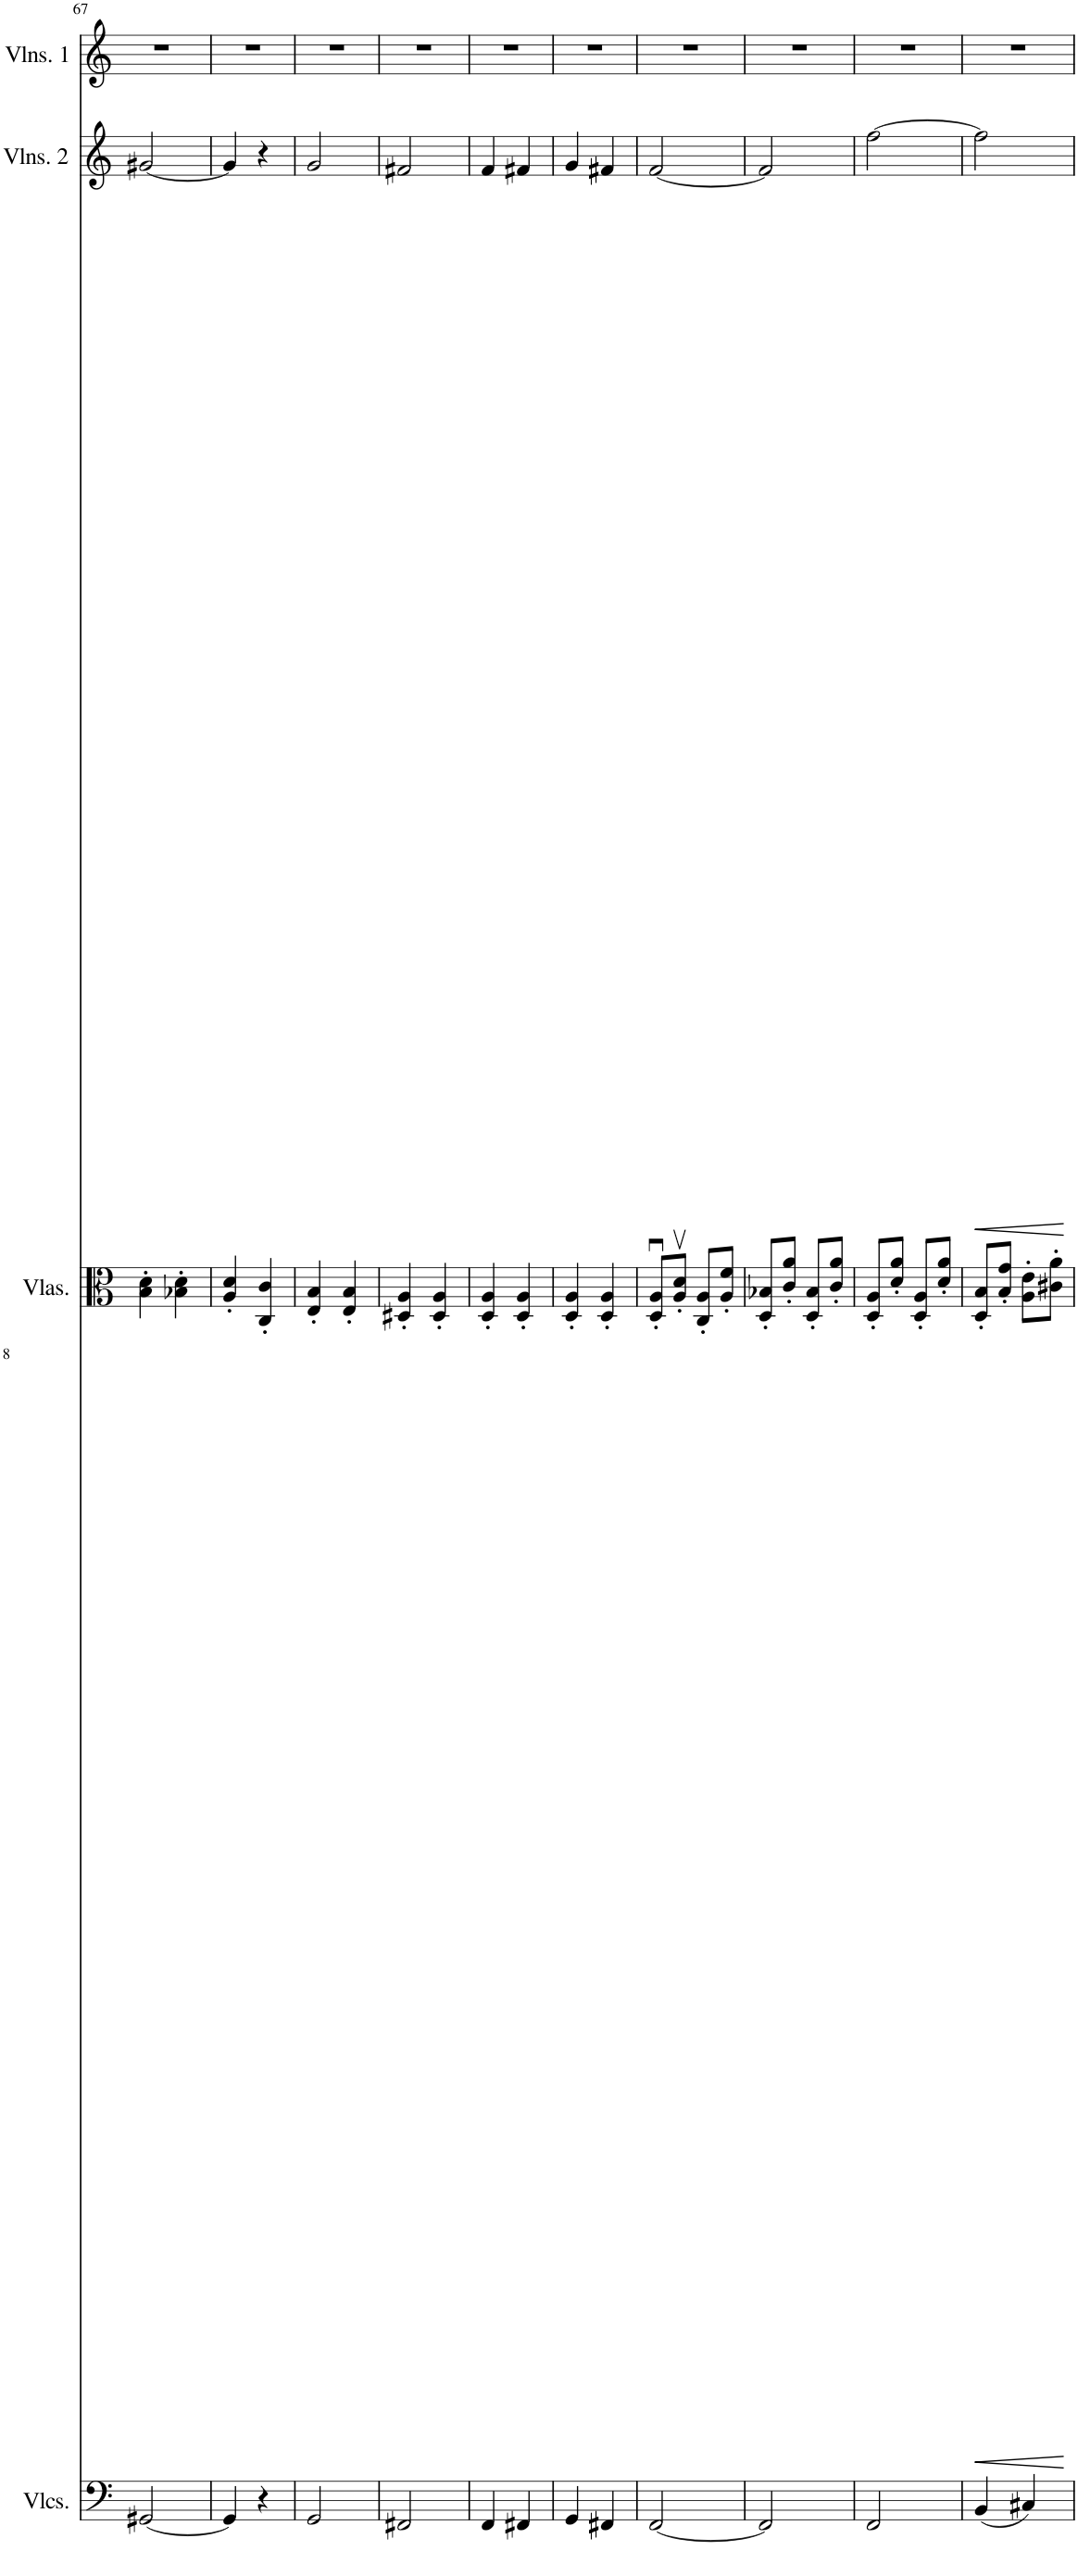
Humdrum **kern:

**kern	**dynam	**kern	**dynam	**kern	**dynam	**kern
*part4	*part4	*part3	*part3	*part2	*part2	*part1
*staff4	*staff4	*staff3	*staff3	*staff2	*staff2	*staff1
*I"Violoncellos	*	*I"Violas	*	*I"Violins 2	*	*I"Violins 1
*I'Vlcs.	*	*I'Vlas.	*	*I'Vlns. 2	*	*I'Vlns. 1
!!LO:PB:g=z
*clefF4	*	*clefC3	*	*clefG2	*	*clefG2
*k[]	*	*k[]	*	*k[]	*	*k[]
*M2/4	*	*M2/4	*	*M2/4	*	*M2/4
=67	=67	=67	=67	=67	=67	=67
[2GG#X/	.	4B\' 4d\'	.	[2g#X/	.	2r
.	.	4B-X\' 4d\'	.	.	.	.
=68	=68	=68	=68	=68	=68	=68
4GG#/]	.	4A/' 4d/'	.	4g#/]	.	2r
4r	.	4C/' 4c/'	.	4r	.	.
=69	=69	=69	=69	=69	=69	=69
2GG/	.	4E/' 4B/'	.	2g/	.	2r
.	.	4E/' 4B/'	.	.	.	.
=70	=70	=70	=70	=70	=70	=70
2FF#X/	.	4D#X/' 4A/'	.	2f#X/	.	2r
.	.	4D#/' 4A/'	.	.	.	.
=71	=71	=71	=71	=71	=71	=71
4FF/	.	4D/' 4A/'	.	4f/	.	2r
4FF#X/	.	4D/' 4A/'	.	4f#X/	.	.
=72	=72	=72	=72	=72	=72	=72
4GG/	.	4D/' 4A/'	.	4g/	.	2r
4FF#X/	.	4D/' 4A/'	.	4f#X/	.	.
=73	=73	=73	=73	=73	=73	=73
[2FF/	.	8D/u' 8A/u'L	.	[2f/	.	2r
.	.	8A/v' 8d/v'J	.	.	.	.
.	.	8C/' 8A/'L	.	.	.	.
.	.	8A/' 8f/'J	.	.	.	.
=74	=74	=74	=74	=74	=74	=74
2FF/]	.	8D/' 8B-X/'L	.	2f/]	.	2r
.	.	8c/' 8a/'J	.	.	.	.
.	.	8D/' 8B-/'L	.	.	.	.
.	.	8c/' 8a/'J	.	.	.	.
=75	=75	=75	=75	=75	=75	=75
2FF/	.	8D/' 8A/'L	.	[2ff\	.	2r
.	.	8d/' 8a/'J	.	.	.	.
.	.	8D/' 8A/'L	.	.	.	.
.	.	8d/' 8a/'J	.	.	.	.
=76	=76	=76	=76	=76	=76	=76
!	!LO:HP:b	!	!LO:HP:b	!	!LO:HP:b	!
(4BB/	<	8D/' 8B/'L	<	2ff\]	<	2r
.	.	8B/' 8g/'J	.	.	.	.
4C#X/)	.	8A\' 8e\'L	.	.	.	.
.	.	8c#X\' 8a\'J	.	.	.	.
.	[	.	[	.	[	.
=	=	=	=	=	=	=
*-	*-	*-	*-	*-	*-	*-
